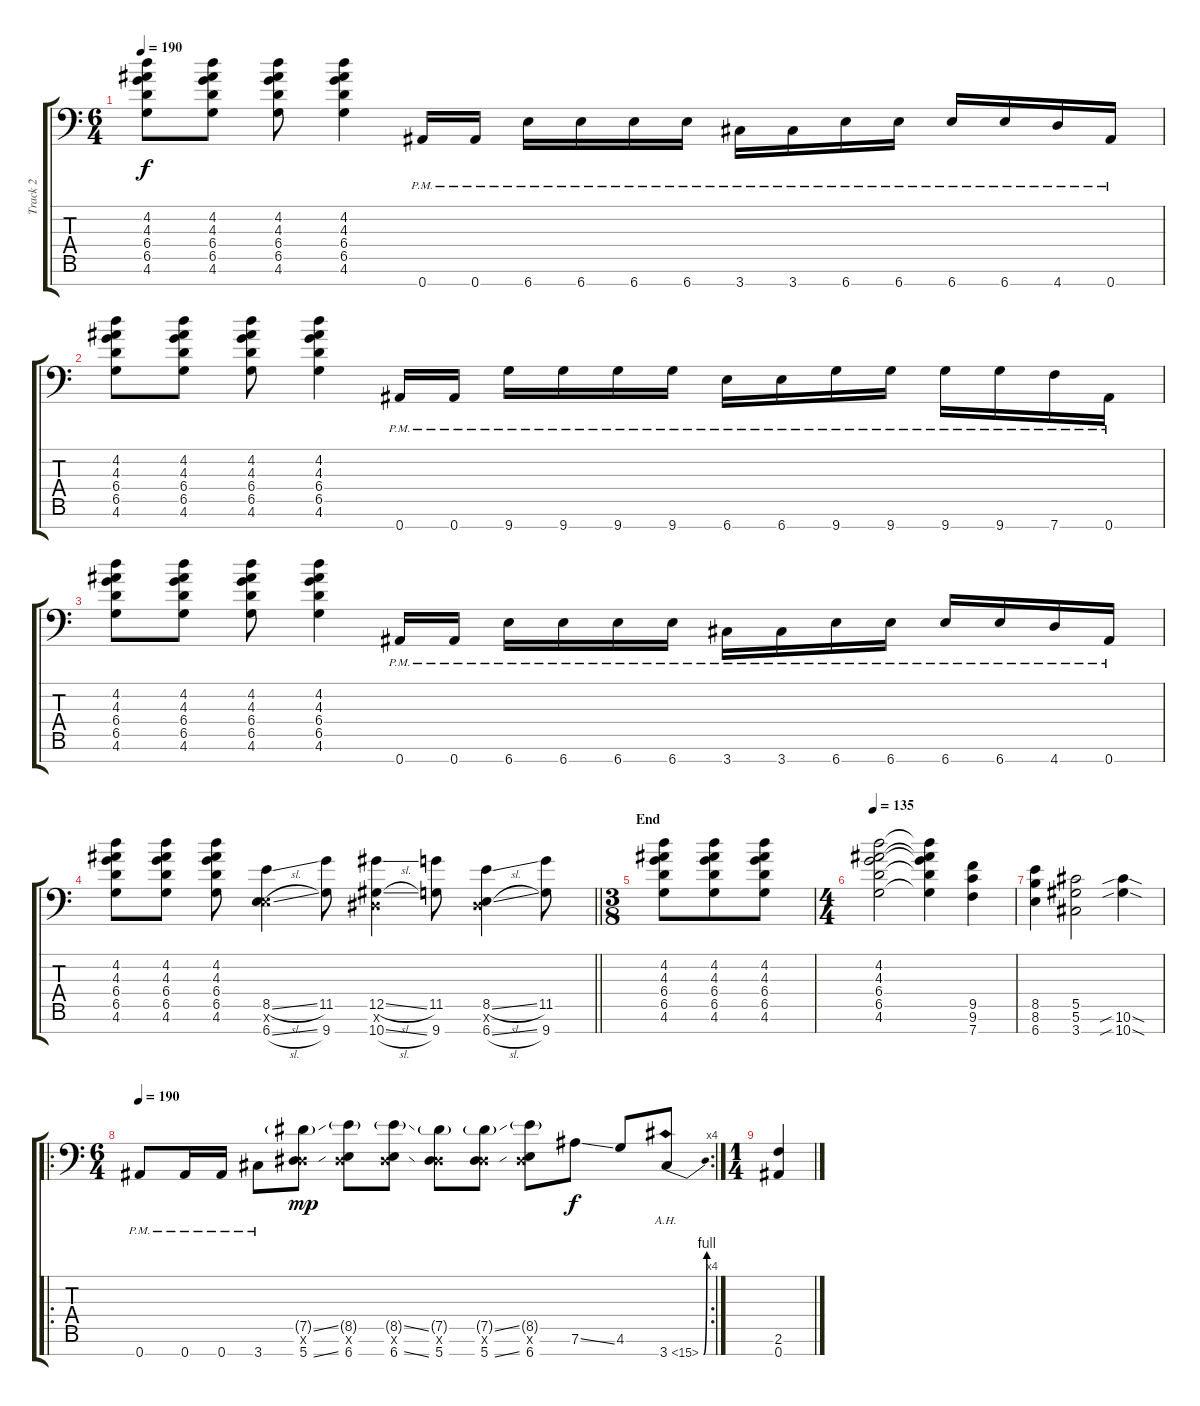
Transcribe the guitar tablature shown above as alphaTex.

\track ("Track 2" "Track 2") {instrument distortionguitar}
\staff {score tabs}
\tuning (Eb4 Bb3 Gb3 Db3 Ab2 Eb2 Bb1) {hide}
\ts (6 4)
\tempo 190
\clef f4
\ks c
(4.2 4.3 6.4 6.5 4.6).8{dy f} (4.2 4.3 6.4 6.5 4.6).8 (4.2 4.3 6.4 6.5 4.6).8 (4.2 4.3 6.4 6.5 4.6).4 0.7{pm}.16 0.7{pm}.16 6.7{pm}.16 6.7{pm}.16 6.7{pm}.16 6.7{pm}.16 3.7{pm}.16 3.7{pm}.16 6.7{pm}.16 6.7{pm}.16 6.7{pm}.16 6.7{pm}.16 4.7{pm}.16 0.7{pm}.16 |
(4.2 4.3 6.4 6.5 4.6).8 (4.2 4.3 6.4 6.5 4.6).8 (4.2 4.3 6.4 6.5 4.6).8 (4.2 4.3 6.4 6.5 4.6).4 0.7{pm}.16 0.7{pm}.16 9.7{pm}.16 9.7{pm}.16 9.7{pm}.16 9.7{pm}.16 6.7{pm}.16 6.7{pm}.16 9.7{pm}.16 9.7{pm}.16 9.7{pm}.16 9.7{pm}.16 7.7{pm}.16 0.7{pm}.16 |
(4.2 4.3 6.4 6.5 4.6).8 (4.2 4.3 6.4 6.5 4.6).8 (4.2 4.3 6.4 6.5 4.6).8 (4.2 4.3 6.4 6.5 4.6).4 0.7{pm}.16 0.7{pm}.16 6.7{pm}.16 6.7{pm}.16 6.7{pm}.16 6.7{pm}.16 3.7{pm}.16 3.7{pm}.16 6.7{pm}.16 6.7{pm}.16 6.7{pm}.16 6.7{pm}.16 4.7{pm}.16 0.7{pm}.16 |
\barLineRight lightlight
(4.2 4.3 6.4 6.5 4.6).8 (4.2 4.3 6.4 6.5 4.6).8 (4.2 4.3 6.4 6.5 4.6).8 (8.5{sl} 1.6{x} 6.7{sl}).4 (11.5 9.7).8 (12.5{sl} 0.6{x} 10.7{sl}).4 (11.5 9.7).8 (8.5{sl} 0.6{x} 6.7{sl}).4 (11.5 9.7).8 |
\ts (3 8)
\section ("" "End")
(4.2 4.3 6.4 6.5 4.6).8 (4.2 4.3 6.4 6.5 4.6).8 (4.2 4.3 6.4 6.5 4.6).8 |
\ts (4 4)
\tempo 137
\tempo 135
(4.2 4.3 6.4 6.5 4.6).2 (4.2{t} 4.3{t} 6.4{t} 6.5{t} 4.6{t}).4 (9.5 9.6 7.7).4 |
(8.5 8.6 6.7).4 (5.5 5.6 3.7).2 (10.6{sib sod} 10.7{sib sod}).4 |
\ro
\rc 4
\ts (6 4)
\tempo 190
0.7{pm}.8 0.7{pm}.16 0.7{pm}.16 3.7{pm}.8 (7.5{ss g} 0.6{x} 5.7{ss}).8{dy mp} (8.5{g} 0.6{x} 6.7).8 (8.5{ss g} 0.6{x} 6.7{ss}).8 (7.5{g} 0.6{x} 5.7).8 (7.5{ss g} 0.6{x} 5.7{ss}).8 (8.5{g} 0.6{x} 6.7).8 7.6{ss}.8{dy f} 4.6.8 3.7{be (bend 0 0 60 4) ah 12}.8 |
\ts (1 4)
(2.6 0.7).4
